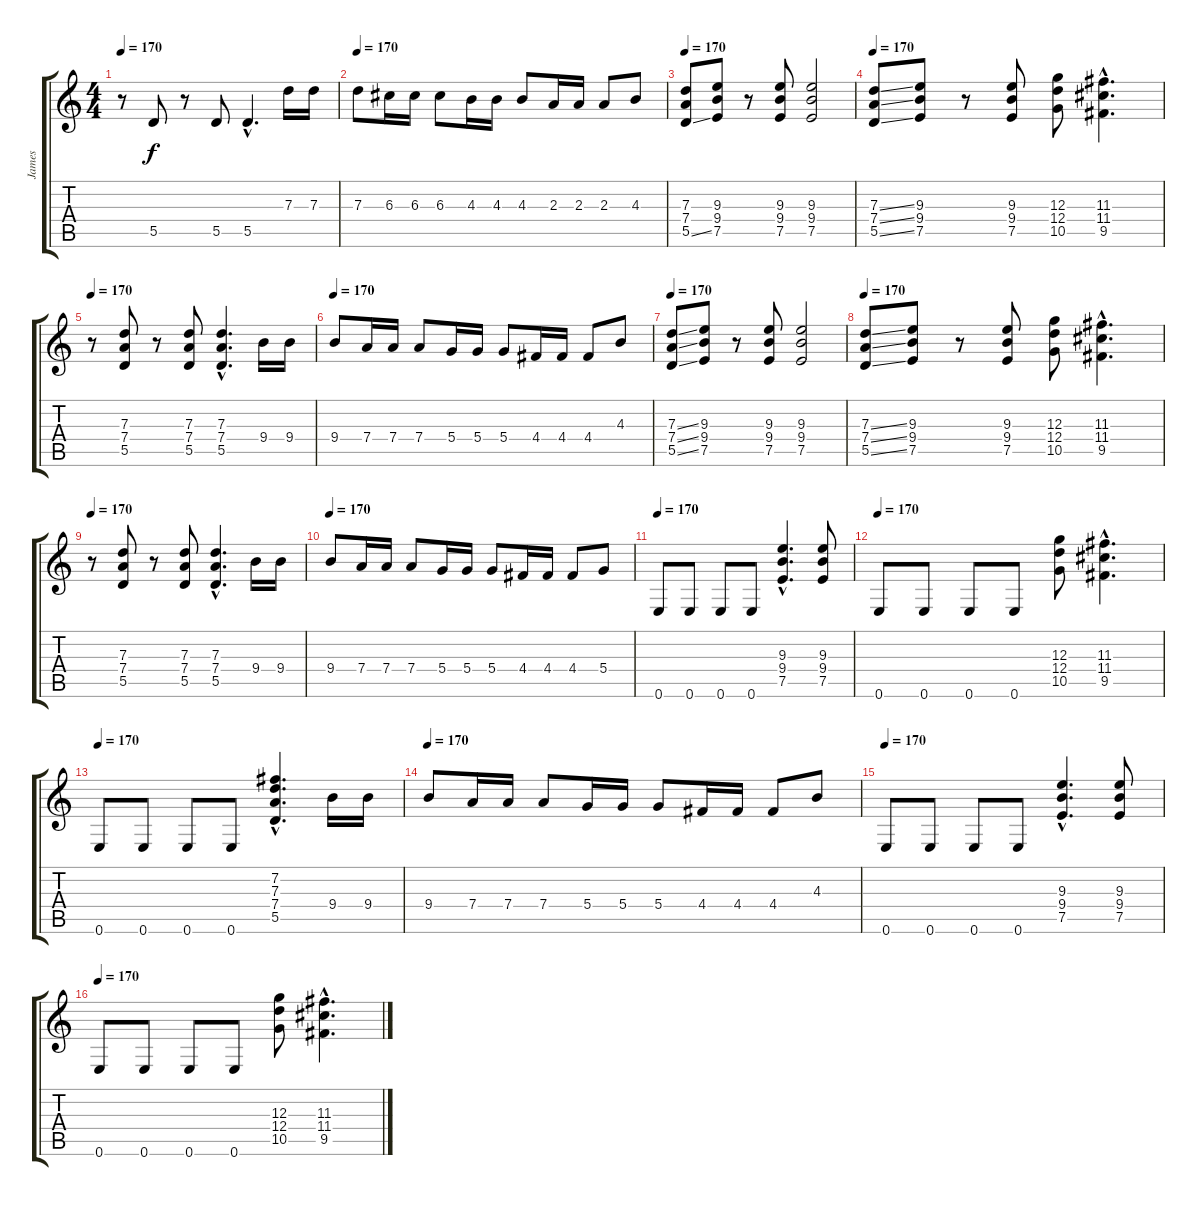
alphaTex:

\track ("James" "James") {instrument acousticguitarnylon}
\staff {score tabs}
\tuning (E4 B3 G3 D3 A2 E2) {hide}
\ts (4 4)
\tempo 170
\clef g2
\ks c
r.8{dy f} 5.5.8{instrument distortionguitar} r.8 5.5.8{instrument distortionguitar} 5.5{hac}.4{d instrument distortionguitar} 7.3.16{instrument distortionguitar} 7.3.16{instrument distortionguitar} |
\tempo 170
7.3.8{instrument distortionguitar} 6.3.16{instrument distortionguitar} 6.3.16{instrument distortionguitar} 6.3.8{instrument distortionguitar} 4.3.16{instrument distortionguitar} 4.3.16{instrument distortionguitar} 4.3.8{instrument distortionguitar} 2.3.16{instrument distortionguitar} 2.3.16{instrument distortionguitar} 2.3.8{instrument distortionguitar} 4.3.8{instrument distortionguitar} |
\tempo 170
(7.3 7.4 5.5{ss}).8{instrument distortionguitar} (9.3 9.4 7.5).8{instrument distortionguitar} r.8 (9.3 9.4 7.5).8{instrument distortionguitar} (9.3 9.4 7.5).2{instrument distortionguitar} |
\tempo 170
(7.3{ss} 7.4{ss} 5.5{ss}).8{instrument distortionguitar} (9.3 9.4 7.5).8{instrument distortionguitar} r.8 (9.3 9.4 7.5).8{instrument distortionguitar} (12.3 12.4 10.5).8{instrument distortionguitar} (11.3{hac} 11.4{hac} 9.5{hac}).4{d instrument distortionguitar} |
\tempo 170
r.8 (7.3 7.4 5.5).8{instrument distortionguitar} r.8 (7.3 7.4 5.5).8{instrument distortionguitar} (7.3{hac} 7.4{hac} 5.5{hac}).4{d instrument distortionguitar} 9.4.16{instrument distortionguitar} 9.4.16{instrument distortionguitar} |
\tempo 170
9.4.8{instrument distortionguitar} 7.4.16{instrument distortionguitar} 7.4.16{instrument distortionguitar} 7.4.8{instrument distortionguitar} 5.4.16{instrument distortionguitar} 5.4.16{instrument distortionguitar} 5.4.8{instrument distortionguitar} 4.4.16{instrument distortionguitar} 4.4.16{instrument distortionguitar} 4.4.8{instrument distortionguitar} 4.3.8{instrument distortionguitar} |
\tempo 170
(7.3{ss} 7.4{ss} 5.5{ss}).8{instrument distortionguitar} (9.3 9.4 7.5).8{instrument distortionguitar} r.8 (9.3 9.4 7.5).8{instrument distortionguitar} (9.3 9.4 7.5).2{instrument distortionguitar} |
\tempo 170
(7.3{ss} 7.4{ss} 5.5{ss}).8{instrument distortionguitar} (9.3 9.4 7.5).8{instrument distortionguitar} r.8 (9.3 9.4 7.5).8{instrument distortionguitar} (12.3 12.4 10.5).8{instrument distortionguitar} (11.3{hac} 11.4{hac} 9.5{hac}).4{d instrument distortionguitar} |
\tempo 170
r.8 (7.3 7.4 5.5).8{instrument distortionguitar} r.8 (7.3 7.4 5.5).8{instrument distortionguitar} (7.3{hac} 7.4{hac} 5.5{hac}).4{d instrument distortionguitar} 9.4.16{instrument distortionguitar} 9.4.16{instrument distortionguitar} |
\tempo 170
9.4.8{instrument distortionguitar} 7.4.16{instrument distortionguitar} 7.4.16{instrument distortionguitar} 7.4.8{instrument distortionguitar} 5.4.16{instrument distortionguitar} 5.4.16{instrument distortionguitar} 5.4.8{instrument distortionguitar} 4.4.16{instrument distortionguitar} 4.4.16{instrument distortionguitar} 4.4.8{instrument distortionguitar} 5.4.8{instrument distortionguitar} |
\tempo 170
0.6.8{instrument distortionguitar} 0.6.8{instrument distortionguitar} 0.6.8{instrument distortionguitar} 0.6.8{instrument distortionguitar} (9.3{hac} 9.4{hac} 7.5{hac}).4{d instrument distortionguitar} (9.3 9.4 7.5).8{instrument distortionguitar} |
\tempo 170
0.6.8{instrument distortionguitar} 0.6.8{instrument distortionguitar} 0.6.8{instrument distortionguitar} 0.6.8{instrument distortionguitar} (12.3 12.4 10.5).8{instrument distortionguitar} (11.3{hac} 11.4{hac} 9.5{hac}).4{d instrument distortionguitar} |
\tempo 170
0.6.8{instrument distortionguitar} 0.6.8{instrument distortionguitar} 0.6.8{instrument distortionguitar} 0.6.8{instrument distortionguitar} (7.2{hac} 7.3{hac} 7.4{hac} 5.5{hac}).4{d instrument distortionguitar} 9.4.16{instrument distortionguitar} 9.4.16{instrument distortionguitar} |
\tempo 170
9.4.8{instrument distortionguitar} 7.4.16{instrument distortionguitar} 7.4.16{instrument distortionguitar} 7.4.8{instrument distortionguitar} 5.4.16{instrument distortionguitar} 5.4.16{instrument distortionguitar} 5.4.8{instrument distortionguitar} 4.4.16{instrument distortionguitar} 4.4.16{instrument distortionguitar} 4.4.8{instrument distortionguitar} 4.3.8{instrument distortionguitar} |
\tempo 170
0.6.8{instrument distortionguitar} 0.6.8{instrument distortionguitar} 0.6.8{instrument distortionguitar} 0.6.8{instrument distortionguitar} (9.3{hac} 9.4{hac} 7.5{hac}).4{d instrument distortionguitar} (9.3 9.4 7.5).8{instrument distortionguitar} |
\tempo 170
0.6.8{instrument distortionguitar} 0.6.8{instrument distortionguitar} 0.6.8{instrument distortionguitar} 0.6.8{instrument distortionguitar} (12.3 12.4 10.5).8{instrument distortionguitar} (11.3{hac} 11.4{hac} 9.5{hac}).4{d instrument distortionguitar}
